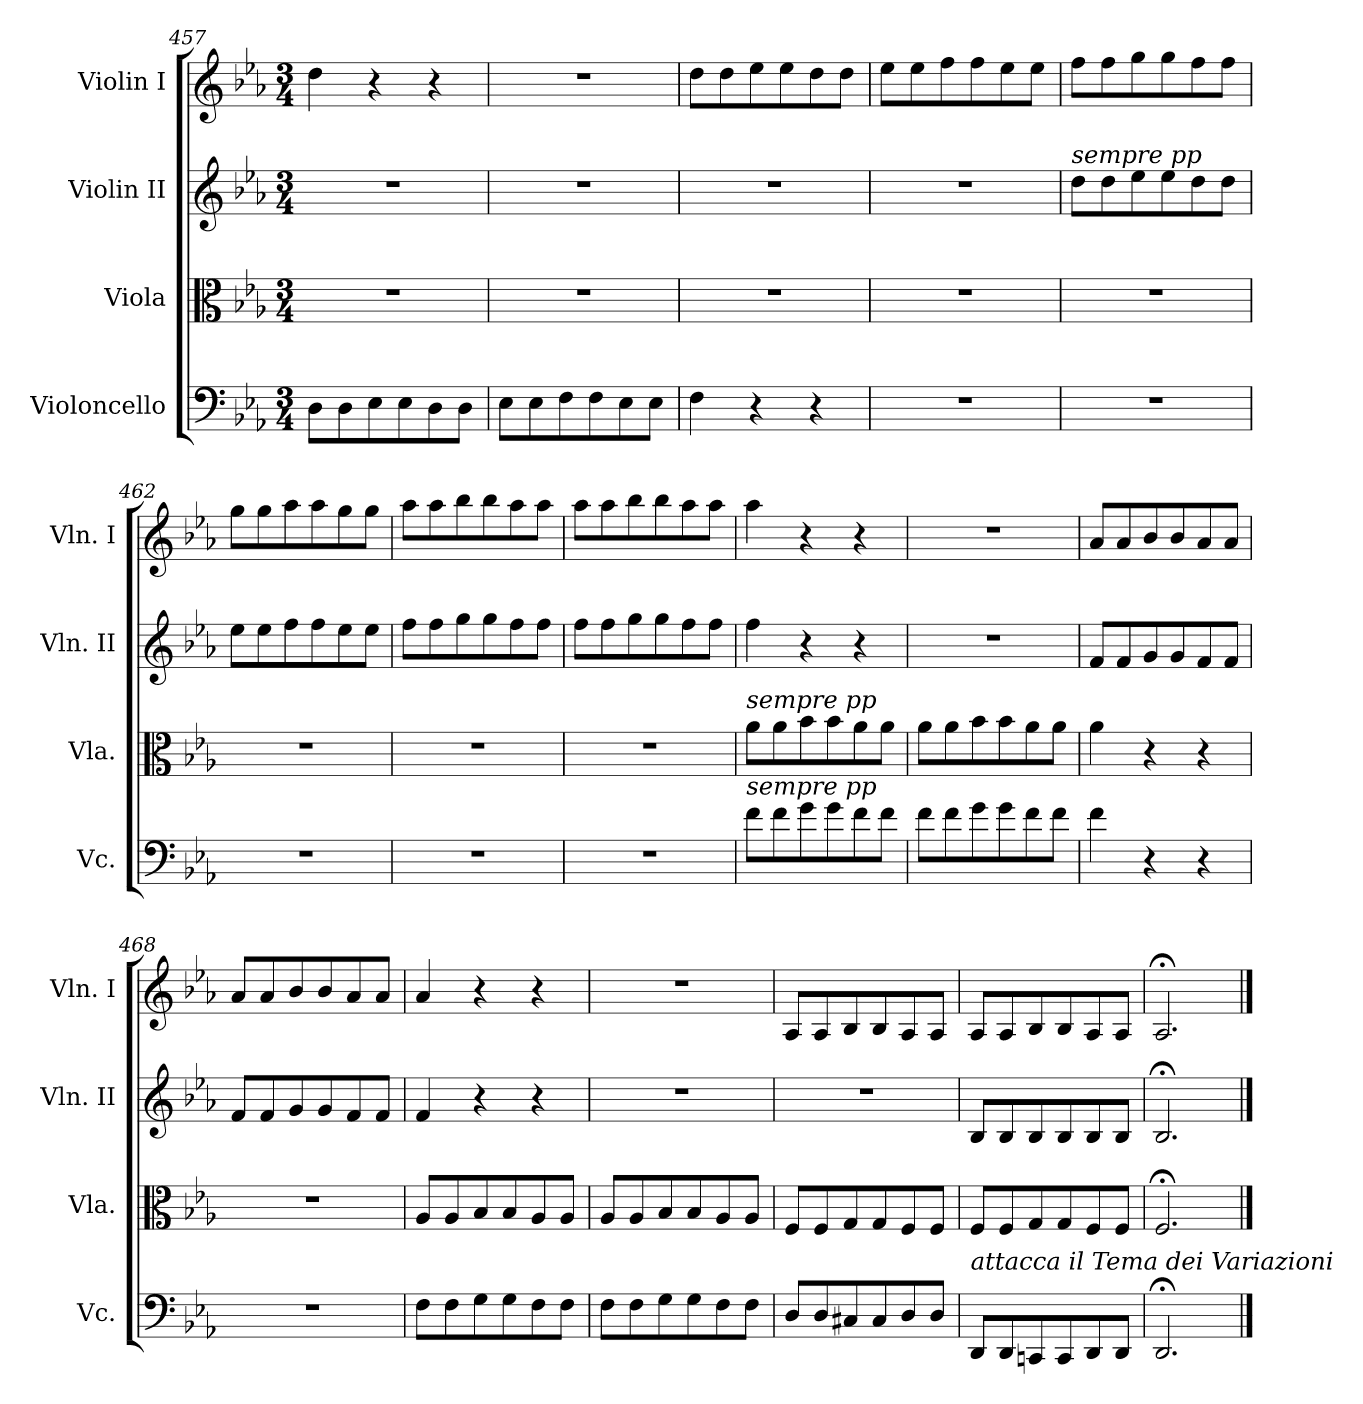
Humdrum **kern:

**kern	**kern	**kern	**kern
*part4	*part3	*part2	*part1
*staff4	*staff3	*staff2	*staff1
*I"Violoncello	*I"Viola	*I"Violin II	*I"Violin I
*I'Vc.	*I'Vla.	*I'Vln. II	*I'Vln. I
*clefF4	*clefC3	*clefG2	*clefG2
*k[b-e-a-]	*k[b-e-a-]	*k[b-e-a-]	*k[b-e-a-]
*c:	*c:	*c:	*c:
*M3/4	*M3/4	*M3/4	*M3/4
=457	=457	=457	=457
8D\L	2.r	2.r	4dd\
8D\	.	.	.
8E-\	.	.	4r
8E-\	.	.	.
8D\	.	.	4r
8D\J	.	.	.
=458	=458	=458	=458
8E-\L	2.r	2.r	2.r
8E-\	.	.	.
8F\	.	.	.
8F\	.	.	.
8E-\	.	.	.
8E-\J	.	.	.
!!LO:LB:g=z
=459	=459	=459	=459
4F\	2.r	2.r	8dd\L
.	.	.	8dd\
4r	.	.	8ee-\
.	.	.	8ee-\
4r	.	.	8dd\
.	.	.	8dd\J
=460	=460	=460	=460
2.r	2.r	2.r	8ee-\L
.	.	.	8ee-\
.	.	.	8ff\
.	.	.	8ff\
.	.	.	8ee-\
.	.	.	8ee-\J
=461	=461	=461	=461
!	!	!LO:TX:a:i:t=sempre pp	!
2.r	2.r	8dd\L	8ff\L
.	.	8dd\	8ff\
.	.	8ee-\	8gg\
.	.	8ee-\	8gg\
.	.	8dd\	8ff\
.	.	8dd\J	8ff\J
=462	=462	=462	=462
2.r	2.r	8ee-\L	8gg\L
.	.	8ee-\	8gg\
.	.	8ff\	8aa-\
.	.	8ff\	8aa-\
.	.	8ee-\	8gg\
.	.	8ee-\J	8gg\J
=463	=463	=463	=463
2.r	2.r	8ff\L	8aa-\L
.	.	8ff\	8aa-\
.	.	8gg\	8bb-\
.	.	8gg\	8bb-\
.	.	8ff\	8aa-\
.	.	8ff\J	8aa-\J
=464	=464	=464	=464
2.r	2.r	8ff\L	8aa-\L
.	.	8ff\	8aa-\
.	.	8gg\	8bb-\
.	.	8gg\	8bb-\
.	.	8ff\	8aa-\
.	.	8ff\J	8aa-\J
!!LO:LB:g=z
=465	=465	=465	=465
!	!LO:TX:a:i:t=sempre pp	!	!
!LO:TX:a:i:t=sempre pp	!	!	!
8f\L	8a-\L	4ff\	4aa-\
8f\	8a-\	.	.
8g\	8b-\	4r	4r
8g\	8b-\	.	.
8f\	8a-\	4r	4r
8f\J	8a-\J	.	.
=466	=466	=466	=466
8f\L	8a-\L	2.r	2.r
8f\	8a-\	.	.
8g\	8b-\	.	.
8g\	8b-\	.	.
8f\	8a-\	.	.
8f\J	8a-\J	.	.
=467	=467	=467	=467
4f\	4a-\	8f/L	8a-/L
.	.	8f/	8a-/
4r	4r	8g/	8b-/
.	.	8g/	8b-/
4r	4r	8f/	8a-/
.	.	8f/J	8a-/J
=468	=468	=468	=468
2.r	2.r	8f/L	8a-/L
.	.	8f/	8a-/
.	.	8g/	8b-/
.	.	8g/	8b-/
.	.	8f/	8a-/
.	.	8f/J	8a-/J
!!LO:PB:g=z
=469	=469	=469	=469
8F\L	8A-/L	4f/	4a-/
8F\	8A-/	.	.
8G\	8B-/	4r	4r
8G\	8B-/	.	.
8F\	8A-/	4r	4r
8F\J	8A-/J	.	.
=470	=470	=470	=470
8F\L	8A-/L	2.r	2.r
8F\	8A-/	.	.
8G\	8B-/	.	.
8G\	8B-/	.	.
8F\	8A-/	.	.
8F\J	8A-/J	.	.
=471	=471	=471	=471
8D/L	8F/L	2.r	8A-/L
8D/	8F/	.	8A-/
8C#X/	8G/	.	8B-/
8C#/	8G/	.	8B-/
8D/	8F/	.	8A-/
8D/J	8F/J	.	8A-/J
=472	=472	=472	=472
!LO:TX:a:i:t=attacca il Tema dei Variazioni	!	!	!
8DD/L	8F/L	8B-/L	8A-/L
8DD/	8F/	8B-/	8A-/
8CCn/	8G/	8B-/	8B-/
8CC/	8G/	8B-/	8B-/
8DD/	8F/	8B-/	8A-/
8DD/J	8F/J	8B-/J	8A-/J
=473	=473	=473	=473
2.DD;</	2.F;</	2.B-;</	2.A-;</
==	==	==	==
*-	*-	*-	*-
